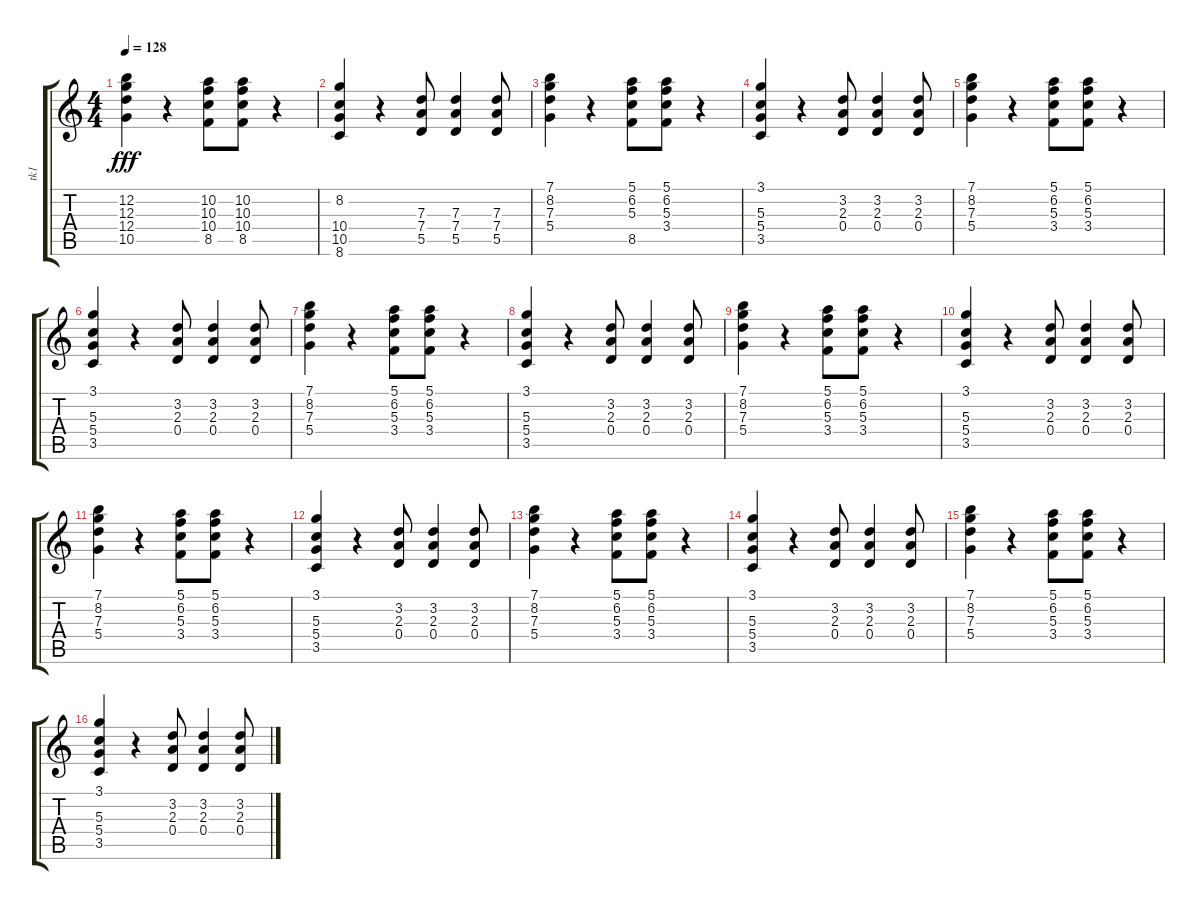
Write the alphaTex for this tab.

\track ("tk1" "tk1") {instrument overdrivenguitar}
\staff {score tabs}
\tuning (E4 B3 G3 D3 A2 E2) {hide}
\ts (4 4)
\tempo 128
\clef g2
\ks c
(12.2 12.3 12.4 10.5).4{dy fff} r.4 (10.2 10.3 10.4 8.5).8 (10.2 10.3 10.4 8.5).8 r.4 |
(8.2 10.4 10.5 8.6).4 r.4 (7.3 7.4 5.5).8 (7.3 7.4 5.5).4 (7.3 7.4 5.5).8 |
(7.1 8.2 7.3 5.4).4 r.4 (5.1 6.2 5.3 8.5).8 (5.1 6.2 5.3 3.4).8 r.4 |
(3.1 5.3 5.4 3.5).4 r.4 (3.2 2.3 0.4).8 (3.2 2.3 0.4).4 (3.2 2.3 0.4).8 |
(7.1 8.2 7.3 5.4).4 r.4 (5.1 6.2 5.3 3.4).8 (5.1 6.2 5.3 3.4).8 r.4 |
(3.1 5.3 5.4 3.5).4 r.4 (3.2 2.3 0.4).8 (3.2 2.3 0.4).4 (3.2 2.3 0.4).8 |
(7.1 8.2 7.3 5.4).4 r.4 (5.1 6.2 5.3 3.4).8 (5.1 6.2 5.3 3.4).8 r.4 |
(3.1 5.3 5.4 3.5).4 r.4 (3.2 2.3 0.4).8 (3.2 2.3 0.4).4 (3.2 2.3 0.4).8 |
(7.1 8.2 7.3 5.4).4 r.4 (5.1 6.2 5.3 3.4).8 (5.1 6.2 5.3 3.4).8 r.4 |
(3.1 5.3 5.4 3.5).4 r.4 (3.2 2.3 0.4).8 (3.2 2.3 0.4).4 (3.2 2.3 0.4).8 |
(7.1 8.2 7.3 5.4).4 r.4 (5.1 6.2 5.3 3.4).8 (5.1 6.2 5.3 3.4).8 r.4 |
(3.1 5.3 5.4 3.5).4 r.4 (3.2 2.3 0.4).8 (3.2 2.3 0.4).4 (3.2 2.3 0.4).8 |
(7.1 8.2 7.3 5.4).4 r.4 (5.1 6.2 5.3 3.4).8 (5.1 6.2 5.3 3.4).8 r.4 |
(3.1 5.3 5.4 3.5).4 r.4 (3.2 2.3 0.4).8 (3.2 2.3 0.4).4 (3.2 2.3 0.4).8 |
(7.1 8.2 7.3 5.4).4 r.4 (5.1 6.2 5.3 3.4).8 (5.1 6.2 5.3 3.4).8 r.4 |
(3.1 5.3 5.4 3.5).4 r.4 (3.2 2.3 0.4).8 (3.2 2.3 0.4).4 (3.2 2.3 0.4).8
